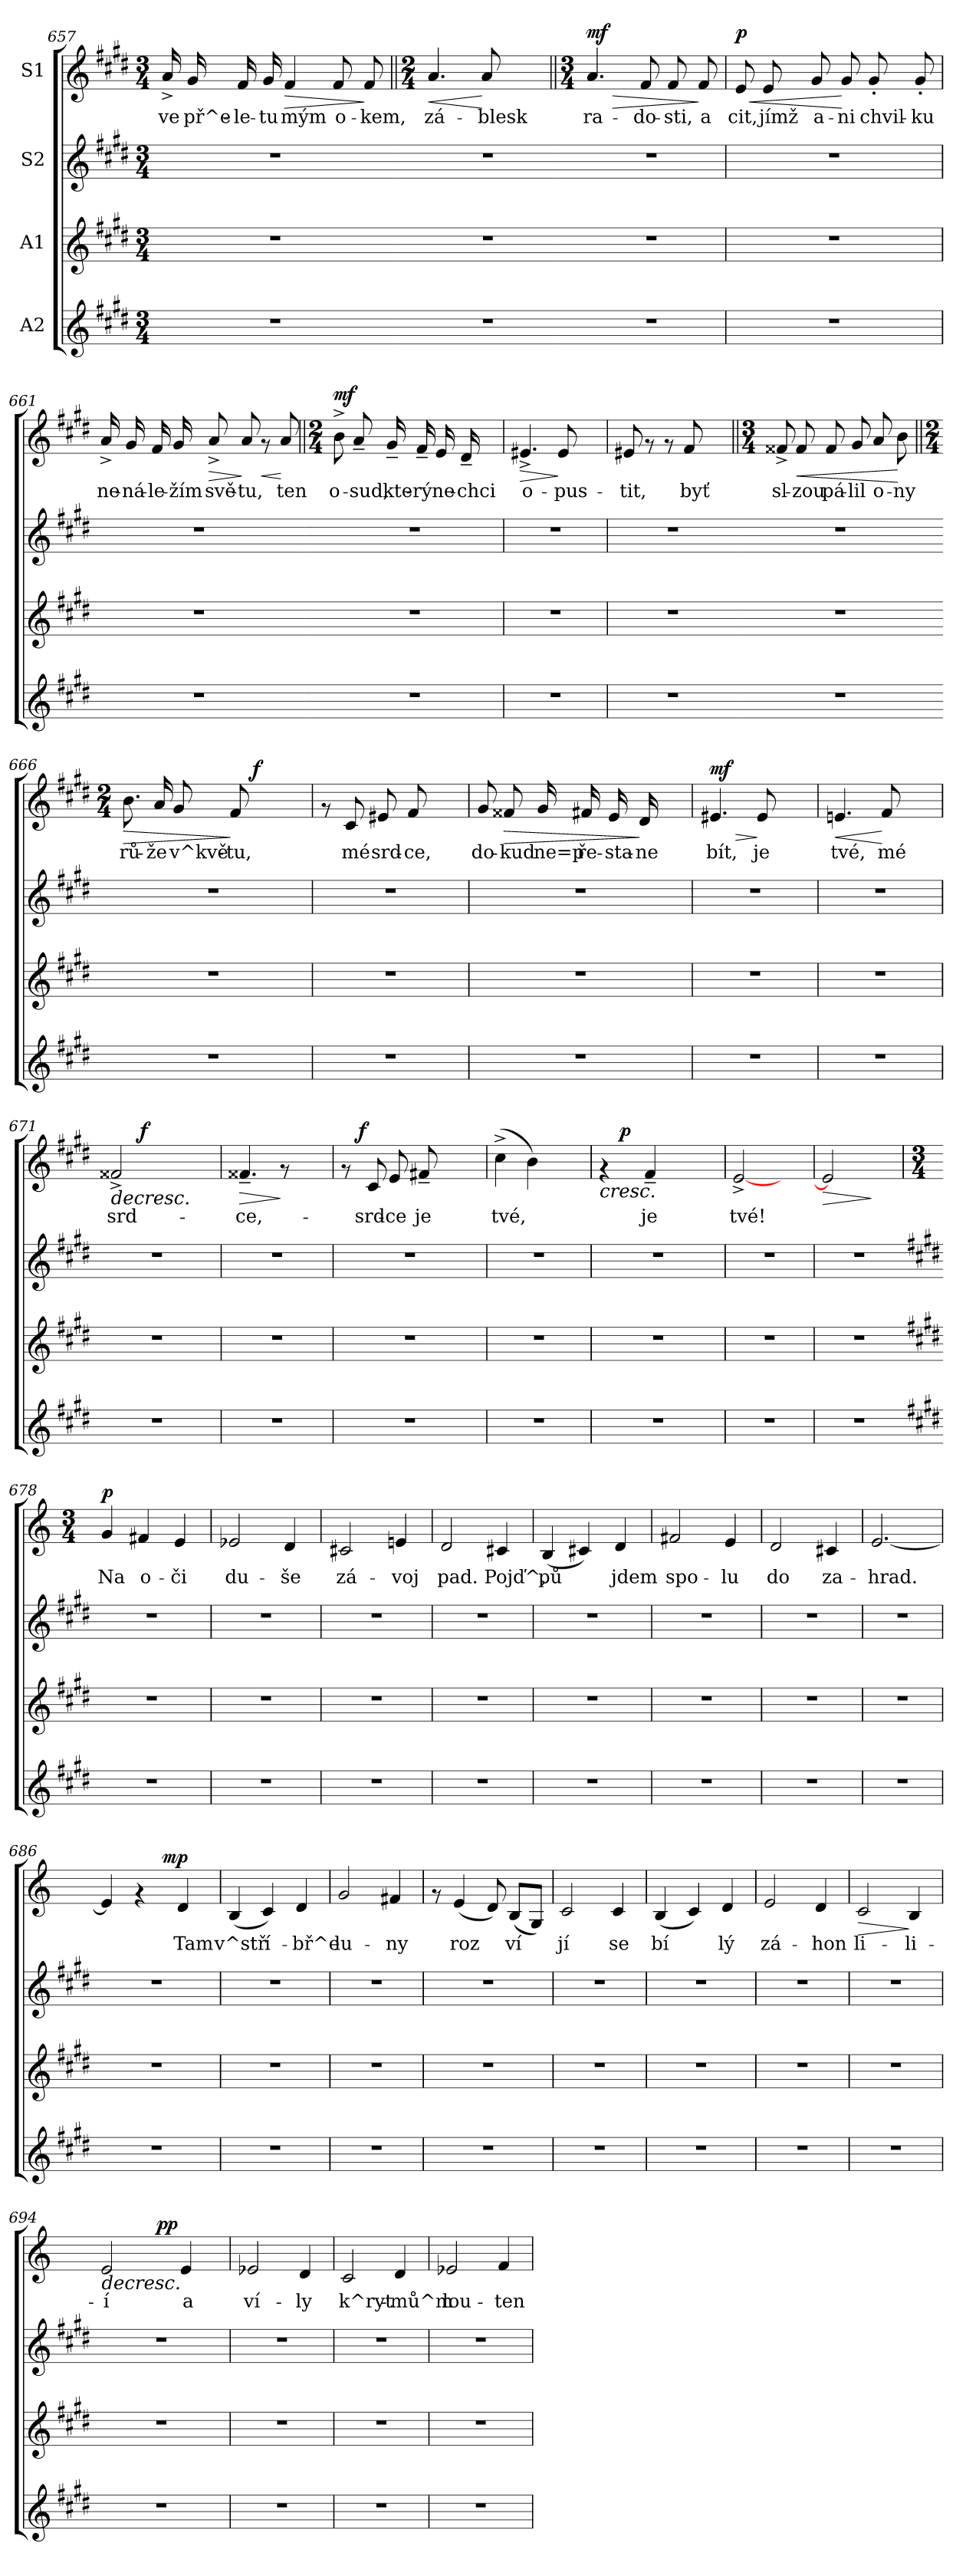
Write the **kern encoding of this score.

**kern	**kern	**kern	**kern	**text	**dynam
*part4	*part3	*part2	*part1	*part1	*part1
*staff4	*staff3	*staff2	*staff1	*staff1	*staff1
*I"A2	*I"A1	*I"S2	*I"S1	*	*
*clefG2	*clefG2	*clefG2	*clefG2	*	*
*k[f#c#g#d#]	*k[f#c#g#d#]	*k[f#c#g#d#]	*k[f#c#g#d#]	*	*
*E:	*E:	*E:	*E:	*	*
*M3/4	*M3/4	*M3/4	*M3/4	*	*
=657	=657	=657	=657	=657	=657
!	!	!	!	!LO:LY:b:rj	!
2.r	2.r	2.r	16a^</	ve	.
!	!	!	!	!LO:LY:b:rj	!
.	.	.	16g#/	př^e-	.
!	!	!	!	!LO:LY:b:rj	!
.	.	.	16f#/	-le-	.
!	!	!	!	!LO:LY:b:rj	!
.	.	.	16g#/	-tu	.
!	!	!	!	!LO:LY:b:rj	!LO:HP:b
.	.	.	4f#/	mým	>
!	!	!	!	!LO:LY:b:rj	!
.	.	.	8f#/	o-	.
!	!	!	!	!LO:LY:b:rj	!
.	.	.	8f#/	-kem,	]
=658	=658	=658	=658||	=658||	=658||
*	*	*	*M2/4	*	*
!	!	!	!	!LO:LY:b:rj	!LO:HP:b
2.r	2.r	2.r	4.a/	zá-	<
!	!	!	!	!LO:LY:b:rj	!
.	.	.	8a/	-blesk	[
.	.	.	4ryy	.	.
!!LO:LB:g=z
=659	=659	=659	=659||	=659||	=659||
*	*	*	*M3/4	*	*
!	!	!	!	!LO:LY:b:rj	!LO:HP:b
!	!	!	!	!	!LO:DY:n=1:a
2.r	2.r	2.r	4.a/	ra-	> mf
!	!	!	!	!LO:LY:b:rj	!
.	.	.	8f#/	-do-	.
!	!	!	!	!LO:LY:b:rj	!
.	.	.	8f#/	-sti,	.
!	!	!	!	!LO:LY:b:rj	!
.	.	.	8f#/	a	]
=660	=660	=660	=660	=660	=660
!	!	!	!	!LO:LY:b:rj	!LO:HP:b
!	!	!	!	!	!LO:DY:n=1:a
2.r	2.r	2.r	8e/	cit,	< p
!	!	!	!	!LO:LY:b:rj	!
.	.	.	8e/	jímž	.
!	!	!	!	!LO:LY:b:rj	!
.	.	.	8g#/	a-	.
!	!	!	!	!LO:LY:b:rj	!
.	.	.	8g#/	-ni	[
!	!	!	!	!LO:LY:b:rj	!
.	.	.	8g#'</	chvil-	.
!	!	!	!	!LO:LY:b:rj	!
.	.	.	8g#'</	-ku	.
=661	=661	=661	=661	=661	=661
!	!	!	!	!LO:LY:b:rj	!
2.r	2.r	2.r	16a^</	ne-	.
!	!	!	!	!LO:LY:b:rj	!
.	.	.	16g#/	-ná-	.
!	!	!	!	!LO:LY:b:rj	!
.	.	.	16f#/	-le-	.
!	!	!	!	!LO:LY:b:rj	!
.	.	.	16g#/	-žím	.
!	!	!	!	!LO:LY:b:rj	!LO:HP:b
.	.	.	8a^</	svě-	>
!	!	!	!	!LO:LY:b:rj	!
.	.	.	8a/	-tu,	]
!	!	!	!	!	!LO:HP:b
.	.	.	8rf	.	<
!	!	!	!	!LO:LY:b:rj	!
.	.	.	8a/	ten	[
!!LO:LB:g=z
=662	=662	=662	=662||	=662||	=662||
*	*	*	*M2/4	*	*
!	!	!	!	!LO:LY:b:rj	!LO:DY:a
2.r	2.r	2.r	8b^>\	o-	mf
!	!	!	!	!LO:LY:b:rj	!
.	.	.	8a~</	-sud,	.
!	!	!	!	!LO:LY:b:rj	!
.	.	.	16g#~</	kte-	.
!	!	!	!	!LO:LY:b:rj	!
.	.	.	16f#~</	-rý	.
!	!	!	!	!LO:LY:b:rj	!
.	.	.	16e/	ne-	.
!	!	!	!	!LO:LY:b:rj	!
.	.	.	16d#~</	-chci	.
.	.	.	4ryy	.	.
=663	=663	=663	=663	=663	=663
!	!	!	!	!LO:LY:b:rj	!LO:HP:b
2.r	2.r	2.r	4.e#X^</	o-	>
!	!	!	!	!LO:LY:b:rj	!
.	.	.	8e#/	-pus-	]
.	.	.	4ryy	.	.
=664	=664	=664	=664	=664	=664
!	!	!	!	!LO:LY:b:rj	!
2.r	2.r	2.r	8e#X/	-tit,	.
.	.	.	8rf	.	.
.	.	.	8rf	.	.
!	!	!	!	!LO:LY:b:rj	!
.	.	.	8f#/	byť	.
.	.	.	4ryy	.	.
=665	=665	=665	=665||	=665||	=665||
*	*	*	*M3/4	*	*
!	!	!	!	!LO:LY:b:rj	!
2.r	2.r	2.r	8f##X^</	sl-	.
!	!	!	!	!LO:LY:b:rj	!LO:HP:b
.	.	.	8f##/	-zou	<
!	!	!	!	!LO:LY:b:rj	!
.	.	.	8f##/	pá-	.
!	!	!	!	!LO:LY:b:rj	!
.	.	.	8g#/	-lil	.
!	!	!	!	!LO:LY:b:rj	!
.	.	.	8a/	o-	.
!	!	!	!	!LO:LY:b:rj	!
.	.	.	8b\	-ny	[
!!LO:LB:g=z
=666	=666	=666	=666||	=666||	=666||
*	*	*	*M2/4	*	*
!	!	!	!	!LO:LY:b:rj	!LO:HP:b
*	*	*	*^	*	*
2.r	2.r	2.r	8.b\	4ryy	rů-	>
!	!	!	!	!	!LO:LY:b:rj	!
.	.	.	16a/	.	-že	.
!	!	!	!	!	!LO:LY:b:rj	!
.	.	.	8g#/	8ryy	v^kvě-	.
!	!	!	!	!	!LO:LY:b:rj	!
.	.	.	8f#/	16ryy	-tu,	]
.	.	.	.	64ryy	.	.
!	!	!	!	!	!	!LO:DY:a
.	.	.	.	4ryy	.	f
.	.	.	4ryy	.	.	.
.	.	.	.	32.ryy	.	.
*	*	*	*v	*v	*	*
=667	=667	=667	=667	=667	=667
2.r	2.r	2.r	8rf	.	.
!	!	!	!	!LO:LY:b:rj	!
.	.	.	8c#/	mé	.
!	!	!	!	!LO:LY:b:rj	!
.	.	.	8e#X/	srd-	.
!	!	!	!	!LO:LY:b:rj	!
.	.	.	8f#/	-ce,	.
.	.	.	4ryy	.	.
=668	=668	=668	=668	=668	=668
!	!	!	!	!LO:LY:b:rj	!
2.r	2.r	2.r	8g#/	do-	.
!	!	!	!	!LO:LY:b:rj	!LO:HP:b
.	.	.	8f##X/	-kud	>
!	!	!	!	!LO:LY:b:rj	!
.	.	.	16g#/	ne=p	.
!	!	!	!	!LO:LY:b:rj	!
.	.	.	16f#X/	ře-	.
!	!	!	!	!LO:LY:b:rj	!
.	.	.	16e/	-sta-	.
!	!	!	!	!LO:LY:b:rj	!
.	.	.	16d#/	-ne	]
.	.	.	4ryy	.	.
=669	=669	=669	=669	=669	=669
!	!	!	!	!LO:LY:b:rj	!LO:HP:b
!	!	!	!	!	!LO:DY:n=1:a
2.r	2.r	2.r	4.e#X/	bít,	> mf
!	!	!	!	!LO:LY:b:rj	!
.	.	.	8e#/	je	]
.	.	.	4ryy	.	.
=670	=670	=670	=670	=670	=670
!	!	!	!	!LO:LY:b:rj	!LO:HP:b
2.r	2.r	2.r	4.en/	tvé,	<
!	!	!	!	!LO:LY:b:rj	!
.	.	.	8f#/	mé	[
.	.	.	4ryy	.	.
=671	=671	=671	=671	=671	=671
!	!	!	!LO:TX:a:i:t=più	!	!
!	!	!	!	!LO:LY:b:rj	!LO:HP:b
*	*	*	*^	*	*
2.r	2.r	2.r	2f##X^</	8ryy	srd-	>
.	.	.	.	32ryy	.	.
!	!	!	!	!	!	!LO:DY:a
.	.	.	.	2ryy	.	f
.	.	.	4ryy	.	.	]
.	.	.	.	16.ryy	.	.
!!LO:PB:g=z
=672	=672	=672	=672	=672	=672	=672
!	!	!	!	!	!LO:LY:b:rj	!LO:HP:b
*	*	*	*v	*v	*	*
2.r	2.r	2.r	4.f##X~</	-ce,-	>
.	.	.	8rf	.	]
.	.	.	4ryy	.	.
=673	=673	=673	=673	=673	=673
*	*	*	*^	*	*
2.r	2.r	2.r	8rf	16.ryy	.	.
!	!	!	!	!	!	!LO:DY:a
.	.	.	.	2ryy	.	f
!	!	!	!	!	!LO:LY:b:rj	!
.	.	.	8c#/	.	-srd-	.
!	!	!	!	!	!LO:LY:b:rj	!
.	.	.	8e/	.	-ce	.
!	!	!	!	!	!LO:LY:b:rj	!
.	.	.	8f#X~</	.	je	.
.	.	.	4ryy	.	.	.
.	.	.	.	8ryy	.	.
.	.	.	.	32ryy	.	.
=674	=674	=674	=674	=674	=674	=674
!	!	!	!	!	!LO:LY:b:rj	!
*	*	*	*v	*v	*	*
2.r	2.r	2.r	(>4cc#^>\	tvé,	.
!	!	!	!	!LO:LY:b:rj	!
.	.	.	4b\)	.	.
.	.	.	4ryy	.	.
=675	=675	=675	=675	=675	=675
!	!	!	!	!	!LO:HP:b
*	*	*	*^	*	*
2.r	2.r	2.r	4rf	16ryy	.	<
.	.	.	.	64ryy	.	.
!	!	!	!	!	!	!LO:DY:a
.	.	.	.	2ryy	.	p
!	!	!	!	!	!LO:LY:b:rj	!
.	.	.	4f#~</	.	je	[
.	.	.	4ryy	.	.	.
.	.	.	.	8ryy	.	.
.	.	.	.	32.ryy	.	.
=676	=676	=676	=676	=676	=676	=676
!	!	!	!	!	!LO:LY:b:rj	!
*	*	*	*v	*v	*	*
2.r	2.r	2.r	[<2e^</	tvé!	.
.	.	.	4ryy	.	.
=677	=677	=677	=677	=677	=677
!	!	!	!	!LO:LY:b:rj	!LO:HP:b
2.r	2.r	2.r	2e/]	.	>
.	.	.	4ryy	.	]
=678	=678	=678	=678!	=678!	=678!
*	*	*	*k[]	*	*
*	*	*	*C:	*	*
*	*	*	*M3/4	*	*
!	!	!	!	!LO:LY:b:rj	!LO:DY:a
2.r	2.r	2.r	4g/	Na	p
!	!	!	!	!LO:LY:b:rj	!
.	.	.	4f#X/	o-	.
!	!	!	!	!LO:LY:b:rj	!
.	.	.	4e/	-či	.
=679	=679	=679	=679	=679	=679
!	!	!	!	!LO:LY:b:rj	!
2.r	2.r	2.r	2e-X/	du-	.
!	!	!	!	!LO:LY:b:rj	!
.	.	.	4d/	-še	.
=680	=680	=680	=680	=680	=680
!	!	!	!	!LO:LY:b:rj	!
2.r	2.r	2.r	2c#X/	zá-	.
!	!	!	!	!LO:LY:b:rj	!
.	.	.	4en/	-voj	.
=681	=681	=681	=681	=681	=681
!	!	!	!	!LO:LY:b:rj	!
2.r	2.r	2.r	2d/	pad.	.
!	!	!	!	!LO:LY:b:rj	!
.	.	.	4c#X/	Pojď^,	.
=682	=682	=682	=682	=682	=682
!	!	!	!	!LO:LY:b:rj	!
2.r	2.r	2.r	(>4B/	pů-	.
!	!	!	!	!LO:LY:b:rj	!
.	.	.	4c#X/)	--	.
!	!	!	!	!LO:LY:b:rj	!
.	.	.	4d/	-jdem	.
=683	=683	=683	=683	=683	=683
!	!	!	!	!LO:LY:b:rj	!
2.r	2.r	2.r	2f#X/	spo-	.
!	!	!	!	!LO:LY:b:rj	!
.	.	.	4e/	-lu	.
=684	=684	=684	=684	=684	=684
!	!	!	!	!LO:LY:b:rj	!
2.r	2.r	2.r	2d/	do	.
!	!	!	!	!LO:LY:b:rj	!
.	.	.	4c#X/	za-	.
=685	=685	=685	=685	=685	=685
!	!	!	!	!LO:LY:b:rj	!
2.r	2.r	2.r	[<2.e/	-hrad.	.
!!LO:LB:g=z
=686	=686	=686	=686	=686	=686
!	!	!	!	!LO:LY:b:rj	!
*	*	*	*^	*	*
2.r	2.r	2.r	4e/]	4..ryy	.	.
.	.	.	4rf	.	.	.
!	!	!	!	!	!	!LO:DY:a
.	.	.	.	4ryy	.	mp
!	!	!	!	!	!LO:LY:b:rj	!
.	.	.	4d/	.	Tam	.
.	.	.	.	16ryy	.	.
=687	=687	=687	=687	=687	=687	=687
!	!	!	!	!	!LO:LY:b:rj	!
*	*	*	*v	*v	*	*
2.r	2.r	2.r	(>4B/	v^stř	.
!	!	!	!	!LO:LY:b:rj	!
.	.	.	4c/)	í-	.
!	!	!	!	!LO:LY:b:rj	!
.	.	.	4d/	-bř^e	.
=688	=688	=688	=688	=688	=688
!	!	!	!	!LO:LY:b:rj	!
2.r	2.r	2.r	2g/	lu-	.
!	!	!	!	!LO:LY:b:rj	!
.	.	.	4f#X/	-ny	.
=689	=689	=689	=689	=689	=689
2.r	2.r	2.r	8rf	.	.
!	!	!	!	!LO:LY:b:rj	!
.	.	.	(<4e/	roz-	.
!	!	!	!	!LO:LY:b:rj	!
.	.	.	8d/)	--	.
!	!	!	!	!LO:LY:b:rj	!
.	.	.	(>8B/L	-ví-	.
!	!	!	!	!LO:LY:b:rj	!
.	.	.	8G/J)	--	.
=690	=690	=690	=690	=690	=690
!	!	!	!	!LO:LY:b:rj	!
2.r	2.r	2.r	2c/	-jí	.
!	!	!	!	!LO:LY:b:rj	!
.	.	.	4c/	se	.
=691	=691	=691	=691	=691	=691
!	!	!	!	!LO:LY:b:rj	!
2.r	2.r	2.r	(>4B/	bí-	.
!	!	!	!	!LO:LY:b:rj	!
.	.	.	4c/)	--	.
!	!	!	!	!LO:LY:b:rj	!
.	.	.	4d/	-lý	.
=692	=692	=692	=692	=692	=692
!	!	!	!	!LO:LY:b:rj	!
2.r	2.r	2.r	2e/	zá-	.
!	!	!	!	!LO:LY:b:rj	!
.	.	.	4d/	-hon	.
=693	=693	=693	=693	=693	=693
!	!	!	!	!LO:LY:b:rj	!LO:HP:b
2.r	2.r	2.r	2c/	li-	>
!	!	!	!	!LO:LY:b:rj	!
.	.	.	4B/	-li-	]
!!LO:LB:g=z
=694	=694	=694	=694	=694	=694
!	!	!	!	!LO:LY:b:rj	!LO:HP:b
*	*	*	*^	*	*
2.r	2.r	2.r	2e/	4ryy	-í	>
.	.	.	.	16..ryy	.	.
!	!	!	!	!	!	!LO:DY:a
.	.	.	.	4ryy	.	pp
!	!	!	!	!	!LO:LY:b:rj	!
.	.	.	4e/	.	a	]
.	.	.	.	8ryy	.	.
.	.	.	.	64ryy	.	.
=695	=695	=695	=695	=695	=695	=695
!	!	!	!	!	!LO:LY:b:rj	!
*	*	*	*v	*v	*	*
2.r	2.r	2.r	2e-X/	ví-	.
!	!	!	!	!LO:LY:b:rj	!
.	.	.	4d/	-ly	.
=696	=696	=696	=696	=696	=696
!	!	!	!	!LO:LY:b:rj	!
2.r	2.r	2.r	2c/	k^ryt-	.
!	!	!	!	!LO:LY:b:rj	!
.	.	.	4d/	-mů^m	.
=697	=697	=697	=697	=697	=697
!	!	!	!	!LO:LY:b:rj	!
2.r	2.r	2.r	2e-X/	lou-	.
!	!	!	!	!LO:LY:b:rj	!
.	.	.	4f/	-ten	.
=	=	=	=	=	=
*-	*-	*-	*-	*-	*-
